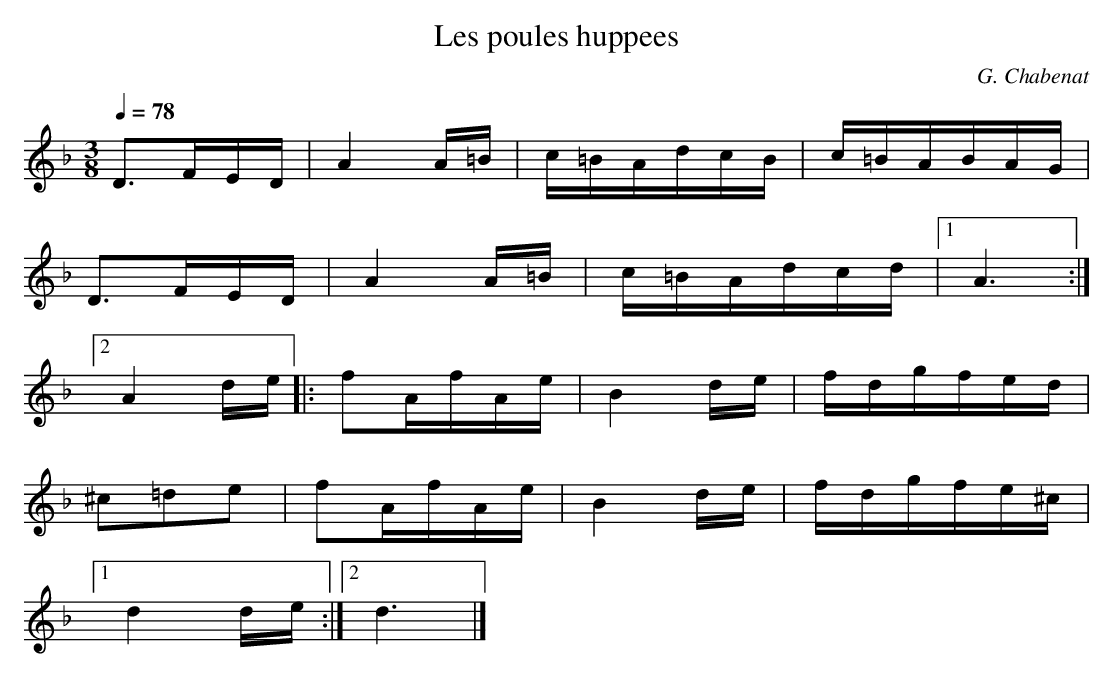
X:1
T:Les poules huppees
C:G. Chabenat
Q:1/4=78
M:3/8
K:F
D3FED |A4A=B |c=BAdcB |c=BABAG |
D3FED |A4A=B |c=BAdcd |1A6 :|2
A4de |:f2AfAe |B4de |fdgfed |
^c2=d2e2 |f2AfAe |B4de |fdgfe^c |1
d4de :|2d6 |]
